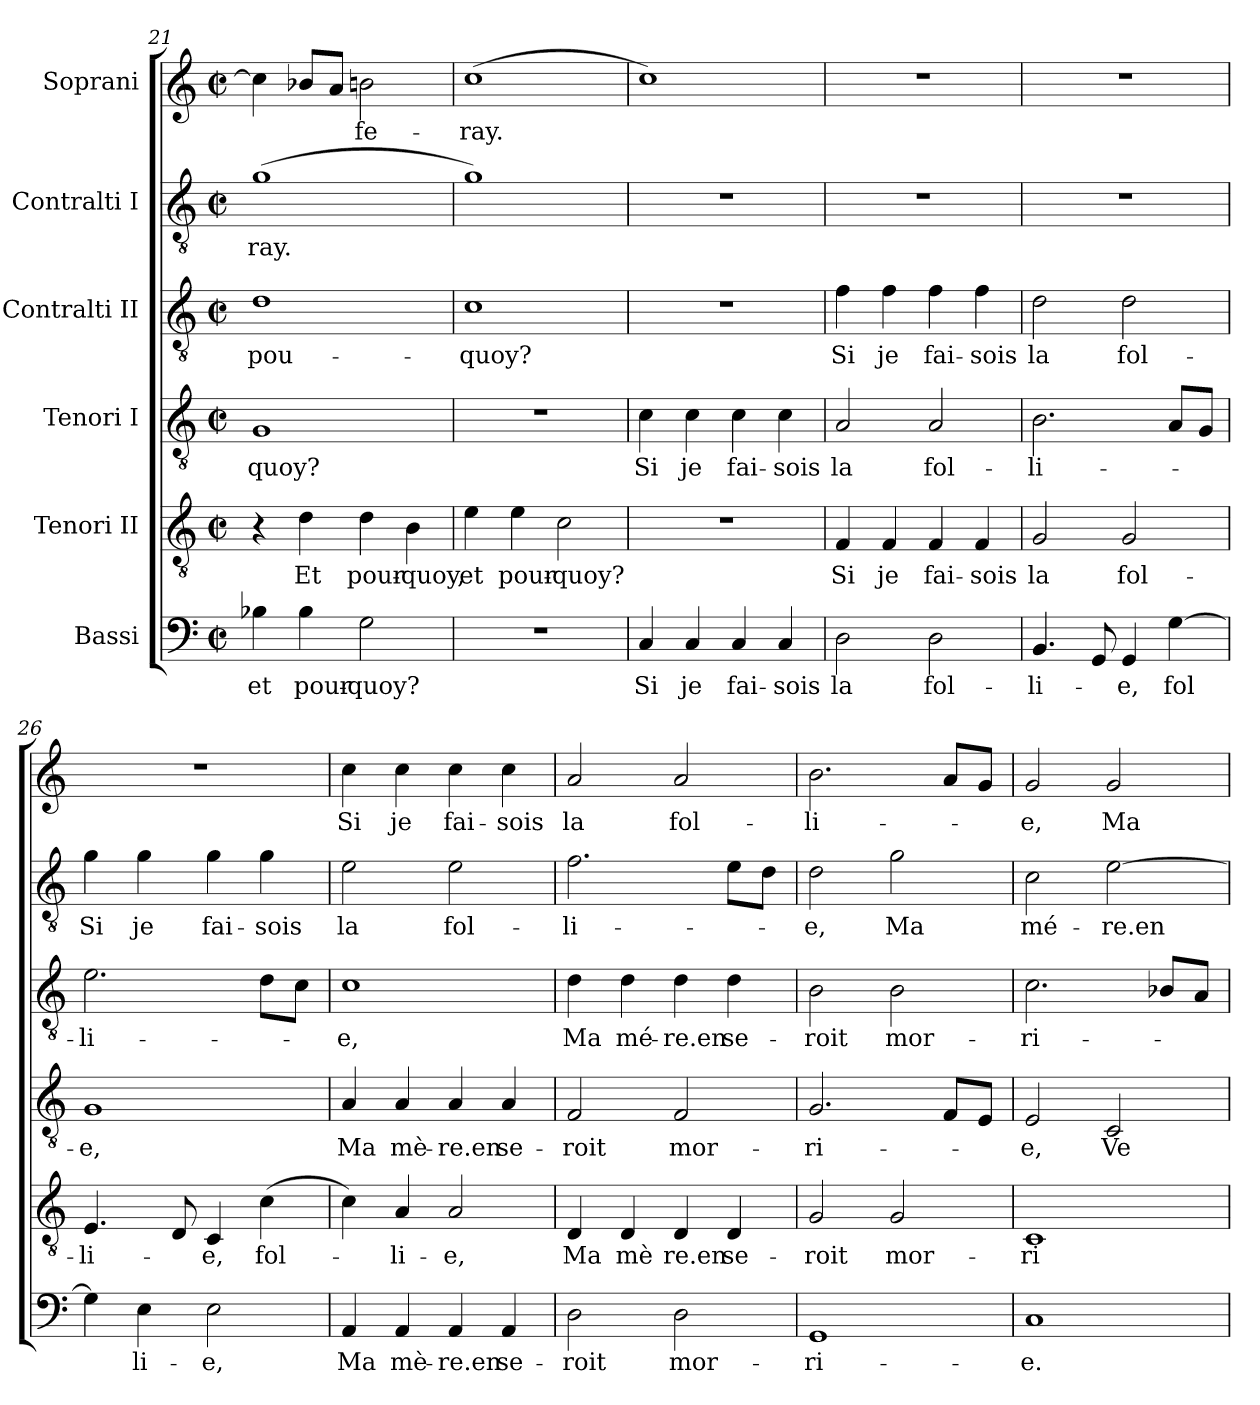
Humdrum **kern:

**kern	**text	**kern	**text	**kern	**text	**kern	**text	**kern	**text	**kern	**text
*part6	*part6	*part5	*part5	*part4	*part4	*part3	*part3	*part2	*part2	*part1	*part1
*staff6	*staff6	*staff5	*staff5	*staff4	*staff4	*staff3	*staff3	*staff2	*staff2	*staff1	*staff1
*I"Bassi	*	*I"Tenori II	*	*I"Tenori I	*	*I"Contralti II	*	*I"Contralti I	*	*I"Soprani	*
!!LO:PB:g=z
*clefF4	*	*clefGv2	*	*clefGv2	*	*clefGv2	*	*clefGv2	*	*clefG2	*
*M2/2	*	*M2/2	*	*M2/2	*	*M2/2	*	*M2/2	*	*M2/2	*
*met(c|)	*	*met(c|)	*	*met(c|)	*	*met(c|)	*	*met(c|)	*	*met(c|)	*
=21	=21	=21	=21	=21	=21	=21	=21	=21	=21	=21	=21
!	!LO:LY:b:cj	!	!	!	!LO:LY:b:cj	!	!LO:LY:b:cj	!	!LO:LY:b	!	!
4B-X\	et	4r	.	1G	-quoy?	1d	pou-	(>1g	-ray.	4cc\]	.
!	!LO:LY:b:cj	!	!LO:LY:b:cj	!	!	!	!	!	!	!	!
4B-\	pour-	4d\	Et	.	.	.	.	.	.	8b-X/L	.
.	.	.	.	.	.	.	.	.	.	8a/J	.
!	!LO:LY:b:rj	!	!LO:LY:b:cj	!	!	!	!	!	!	!	!LO:LY:b:cj
2G\	-quoy?	4d\	pour-	.	.	.	.	.	.	2bn\	fe-
!	!	!	!LO:LY:b:cj	!	!	!	!	!	!	!	!
.	.	4B\	-quoy,	.	.	.	.	.	.	.	.
=22	=22	=22	=22	=22	=22	=22	=22	=22	=22	=22	=22
!	!	!	!LO:LY:b:cj	!	!	!	!LO:LY:b:cj	!	!	!	!LO:LY:b
1r	.	4e\	et	1r	.	1c	-quoy?	1g)	.	(>1cc	-ray.
!	!	!	!LO:LY:b:cj	!	!	!	!	!	!	!	!
.	.	4e\	pour-	.	.	.	.	.	.	.	.
!	!	!	!LO:LY:b:cj	!	!	!	!	!	!	!	!
.	.	2c\	-quoy?	.	.	.	.	.	.	.	.
=23	=23	=23	=23	=23	=23	=23	=23	=23	=23	=23	=23
!	!LO:LY:b:cj	!	!	!	!LO:LY:b:cj	!	!	!	!	!	!
4C/	Si	1r	.	4c\	Si	1r	.	1r	.	1cc)	.
!	!LO:LY:b:rj	!	!	!	!LO:LY:b:rj	!	!	!	!	!	!
4C/	je	.	.	4c\	je	.	.	.	.	.	.
!	!LO:LY:b:cj	!	!	!	!LO:LY:b:cj	!	!	!	!	!	!
4C/	fai-	.	.	4c\	fai-	.	.	.	.	.	.
!	!LO:LY:b:cj	!	!	!	!LO:LY:b:cj	!	!	!	!	!	!
4C/	-sois	.	.	4c\	-sois	.	.	.	.	.	.
=24	=24	=24	=24	=24	=24	=24	=24	=24	=24	=24	=24
!	!LO:LY:b:cj	!	!LO:LY:b:cj	!	!LO:LY:b:cj	!	!LO:LY:b:cj	!	!	!	!
2D\	la	4F/	Si	2A/	la	4f\	Si	1r	.	1r	.
!	!	!	!LO:LY:b:cj	!	!	!	!LO:LY:b:cj	!	!	!	!
.	.	4F/	je	.	.	4f\	je	.	.	.	.
!	!LO:LY:b:cj	!	!LO:LY:b:cj	!	!LO:LY:b:cj	!	!LO:LY:b:cj	!	!	!	!
2D\	fol-	4F/	fai-	2A/	fol-	4f\	fai-	.	.	.	.
!	!	!	!LO:LY:b:cj	!	!	!	!LO:LY:b:cj	!	!	!	!
.	.	4F/	-sois	.	.	4f\	-sois	.	.	.	.
=25	=25	=25	=25	=25	=25	=25	=25	=25	=25	=25	=25
!	!LO:LY:b:rj	!	!LO:LY:b:cj	!	!LO:LY:b:rj	!	!LO:LY:b:cj	!	!	!	!
4.BB/	-li-	2G/	la	2.B\	-li-	2d\	la	1r	.	1r	.
8GG/	.	.	.	.	.	.	.	.	.	.	.
!	!LO:LY:b:rj	!	!LO:LY:b:cj	!	!	!	!LO:LY:b:cj	!	!	!	!
4GG/	-e,	2G/	fol-	.	.	2d\	fol-	.	.	.	.
!	!LO:LY:b:cj	!	!	!	!	!	!	!	!	!	!
[<4G\	fol	.	.	8A/L	.	.	.	.	.	.	.
.	.	.	.	8G/J	.	.	.	.	.	.	.
!!LO:LB:g=z
=26	=26	=26	=26	=26	=26	=26	=26	=26	=26	=26	=26
!	!	!	!LO:LY:b:rj	!	!LO:LY:b:cj	!	!LO:LY:b:rj	!	!LO:LY:b:cj	!	!
4G\]	.	4.E/	-li-	1G	-e,	2.e\	-li-	4g\	Si	1r	.
!	!LO:LY:b:rj	!	!	!	!	!	!	!	!LO:LY:b:cj	!	!
4E\	li-	.	.	.	.	.	.	4g\	je	.	.
.	.	8D/	.	.	.	.	.	.	.	.	.
!	!LO:LY:b:rj	!	!LO:LY:b:rj	!	!	!	!	!	!LO:LY:b:cj	!	!
2E\	-e,	4C/	-e,	.	.	.	.	4g\	fai-	.	.
!	!	!	!LO:LY:b:cj	!	!	!	!	!	!LO:LY:b:cj	!	!
.	.	(>4c\	fol-	.	.	8d\L	.	4g\	-sois	.	.
.	.	.	.	.	.	8c\J	.	.	.	.	.
=27	=27	=27	=27	=27	=27	=27	=27	=27	=27	=27	=27
!	!LO:LY:b:cj	!	!	!	!LO:LY:b:cj	!	!LO:LY:b:cj	!	!LO:LY:b:cj	!	!LO:LY:b:cj
4AA/	Ma	4c\)	.	4A/	Ma	1c	-e,	2e\	la	4cc\	Si
!	!LO:LY:b:cj	!	!LO:LY:b:rj	!	!LO:LY:b:cj	!	!	!	!	!	!LO:LY:b:cj
4AA/	mè-	4A/	-li-	4A/	mè-	.	.	.	.	4cc\	je
!	!LO:LY:b:cj	!	!LO:LY:b:rj	!	!LO:LY:b:cj	!	!	!	!LO:LY:b:cj	!	!LO:LY:b:cj
4AA/	-re.en	2A/	-e,	4A/	-re.en	.	.	2e\	fol-	4cc\	fai-
!	!LO:LY:b:cj	!	!	!	!LO:LY:b:cj	!	!	!	!	!	!LO:LY:b:cj
4AA/	se-	.	.	4A/	se-	.	.	.	.	4cc\	-sois
=28	=28	=28	=28	=28	=28	=28	=28	=28	=28	=28	=28
!	!LO:LY:b:cj	!	!LO:LY:b:cj	!	!LO:LY:b:cj	!	!LO:LY:b:cj	!	!LO:LY:b:rj	!	!LO:LY:b:cj
2D\	-roit	4D/	Ma	2F/	-roit	4d\	Ma	2.f\	-li-	2a/	la
!	!	!	!LO:LY:b:cj	!	!	!	!LO:LY:b:cj	!	!	!	!
.	.	4D/	mè	.	.	4d\	mé-	.	.	.	.
!	!LO:LY:b:cj	!	!LO:LY:b:cj	!	!LO:LY:b:cj	!	!LO:LY:b:cj	!	!	!	!LO:LY:b:cj
2D\	mor-	4D/	re.en	2F/	mor-	4d\	-re.en	.	.	2a/	fol-
!	!	!	!LO:LY:b:cj	!	!	!	!LO:LY:b:cj	!	!	!	!
.	.	4D/	se-	.	.	4d\	se-	8e\L	.	.	.
.	.	.	.	.	.	.	.	8d\J	.	.	.
=29	=29	=29	=29	=29	=29	=29	=29	=29	=29	=29	=29
!	!LO:LY:b:cj	!	!LO:LY:b:cj	!	!LO:LY:b:rj	!	!LO:LY:b:cj	!	!LO:LY:b:rj	!	!LO:LY:b:rj
1GG	-ri-	2G/	-roit	2.G/	-ri-	2B\	-roit	2d\	-e,	2.b\	-li-
!	!	!	!LO:LY:b:cj	!	!	!	!LO:LY:b:cj	!	!LO:LY:b:cj	!	!
.	.	2G/	mor-	.	.	2B\	mor-	2g\	Ma	.	.
.	.	.	.	8F/L	.	.	.	.	.	8a/L	.
.	.	.	.	8E/J	.	.	.	.	.	8g/J	.
=30	=30	=30	=30	=30	=30	=30	=30	=30	=30	=30	=30
!	!LO:LY:b:rj	!	!LO:LY:b:cj	!	!LO:LY:b:rj	!	!LO:LY:b:rj	!	!LO:LY:b:cj	!	!LO:LY:b:rj
1C	-e.	1C	-ri-	2E/	-e,	2.c\	-ri-	2c\	mé-	2g/	-e,
!	!	!	!	!	!LO:LY:b:cj	!	!	!	!LO:LY:b	!	!LO:LY:b:cj
.	.	.	.	2C/	Ve-	.	.	[<2e\	-re.en-	2g/	Ma
.	.	.	.	.	.	8B-X/L	.	.	.	.	.
.	.	.	.	.	.	8A/J	.	.	.	.	.
=	=	=	=	=	=	=	=	=	=	=	=
*-	*-	*-	*-	*-	*-	*-	*-	*-	*-	*-	*-
